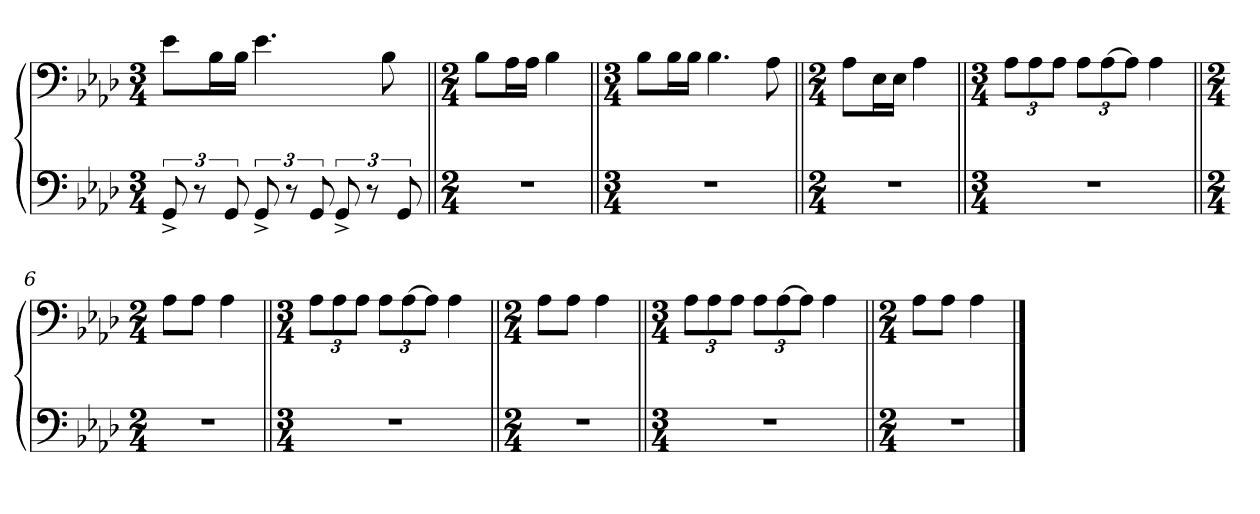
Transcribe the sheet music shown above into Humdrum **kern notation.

**kern	**kern
*part1	*part1
*staff2	*staff1
*clefF4	*clefF4
*k[b-e-a-d-]	*k[b-e-a-d-]
*M3/4	*M3/4
=1	=1
12GG^/	8e-\L
12r	.
.	16B-\L
12GG/	.
.	16B-\JJ
12GG^/	4.e-\
12r	.
12GG/	.
12GG^/	.
12r	.
.	8B-\
12GG/	.
=2||	=2||
*M2/4	*M2/4
2r	8B-\L
.	16A-\L
.	16A-\JJ
.	4B-\
=3||	=3||
*M3/4	*M3/4
2.r	8B-\L
.	16B-\L
.	16B-\JJ
.	4.B-\
.	8A-\
=4||	=4||
*M2/4	*M2/4
2r	8A-\L
.	16E-\L
.	16E-\JJ
.	4A-\
=5||	=5||
*M3/4	*M3/4
2.r	12A-\L
.	12A-\
.	12A-\J
.	12A-\L
.	[12A-\
.	12A-\J]
.	4A-\
=6||	=6||
*M2/4	*M2/4
2r	8A-\L
.	8A-\J
.	4A-\
=7||	=7||
*M3/4	*M3/4
2.r	12A-\L
.	12A-\
.	12A-\J
.	12A-\L
.	[12A-\
.	12A-\J]
.	4A-\
=8||	=8||
*M2/4	*M2/4
2r	8A-\L
.	8A-\J
.	4A-\
=9||	=9||
*M3/4	*M3/4
2.r	12A-\L
.	12A-\
.	12A-\J
.	12A-\L
.	[12A-\
.	12A-\J]
.	4A-\
=10||	=10||
*M2/4	*M2/4
2r	8A-\L
.	8A-\J
.	4A-\
==	==
*-	*-
